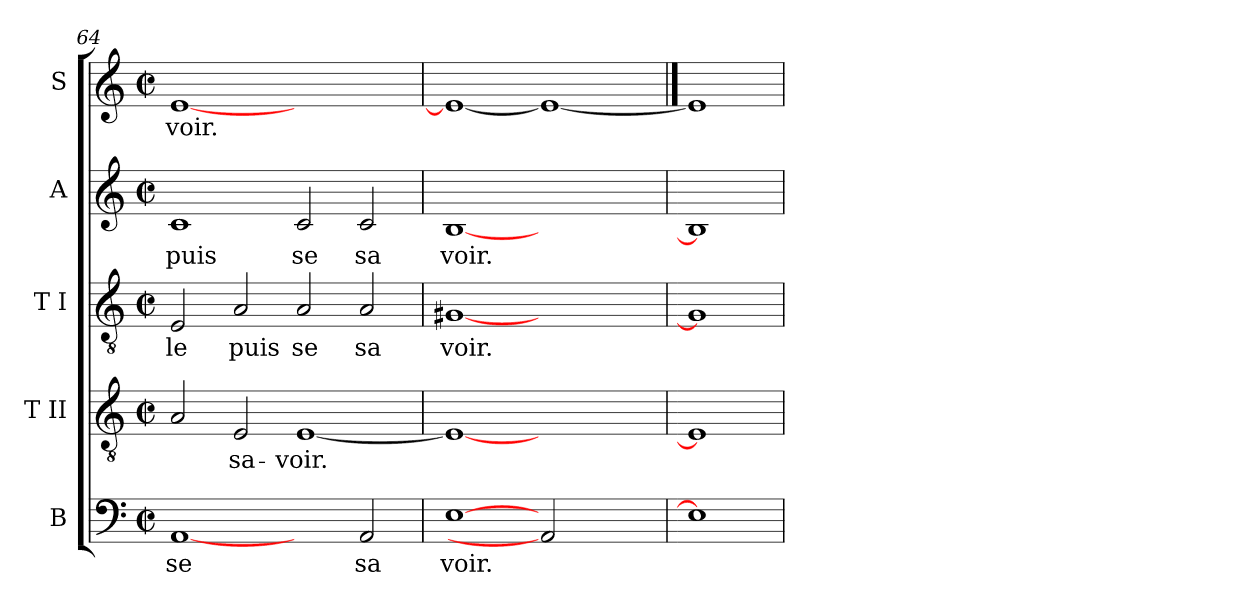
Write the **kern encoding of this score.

**kern	**text	**kern	**text	**kern	**text	**kern	**text	**kern	**text
*part5	*part5	*part4	*part4	*part3	*part3	*part2	*part2	*part1	*part1
*staff5	*staff5	*staff4	*staff4	*staff3	*staff3	*staff2	*staff2	*staff1	*staff1
*I"B	*	*I"T II	*	*I"T I	*	*I"A	*	*I"S	*
*clefF4	*	*clefGv2	*	*clefGv2	*	*clefG2	*	*clefG2	*
*M2/2	*	*M2/2	*	*M2/2	*	*M2/2	*	*M2/2	*
*met(c|)	*	*met(c|)	*	*met(c|)	*	*met(c|)	*	*met(c|)	*
=64	=64	=64	=64	=64	=64	=64	=64	=64	=64
!	!LO:LY:b:cj	!	!	!	!LO:LY:b:cj	!	!LO:LY:b:cj	!	!LO:LY:b
[1AA	se	2A/	.	2E/	le	1c	puis	[<1e	voir.
!	!	!	!LO:LY:b:cj	!	!LO:LY:b:cj	!	!	!	!
.	.	2E/	sa-	2A/	puis	.	.	.	.
!	!	!	!LO:LY:b	!	!LO:LY:b:cj	!	!LO:LY:b:cj	!	!
2ryy	.	[<1E	-voir.	2A/	se	2c/	se	1ryy	.
!	!LO:LY:b:cj	!	!	!	!LO:LY:b:cj	!	!LO:LY:b:cj	!	!
2AA/	sa	.	.	2A/	sa	2c/	sa	.	.
=65	=65	=65	=65	=65	=65	=65	=65	=65	=65
!	!LO:LY:b:cj	!	!	!	!LO:LY:b:cj	!	!LO:LY:b:cj	!	!
[1E	voir.	1E_	.	[1G#X	voir.	[1B	voir.	1e_	.
2AA]	.	1ryy	.	1ryy	.	1ryy	.	1e_	.
2ryy	.	.	.	.	.	.	.	.	.
=66	==66	=66	==66	=66	==66	=66	==66	==66	==66
1E]	.	1E]	.	1G#]	.	1B]	.	1e]	.
=	=	=	=	=	=	=	=	=	=
*-	*-	*-	*-	*-	*-	*-	*-	*-	*-
